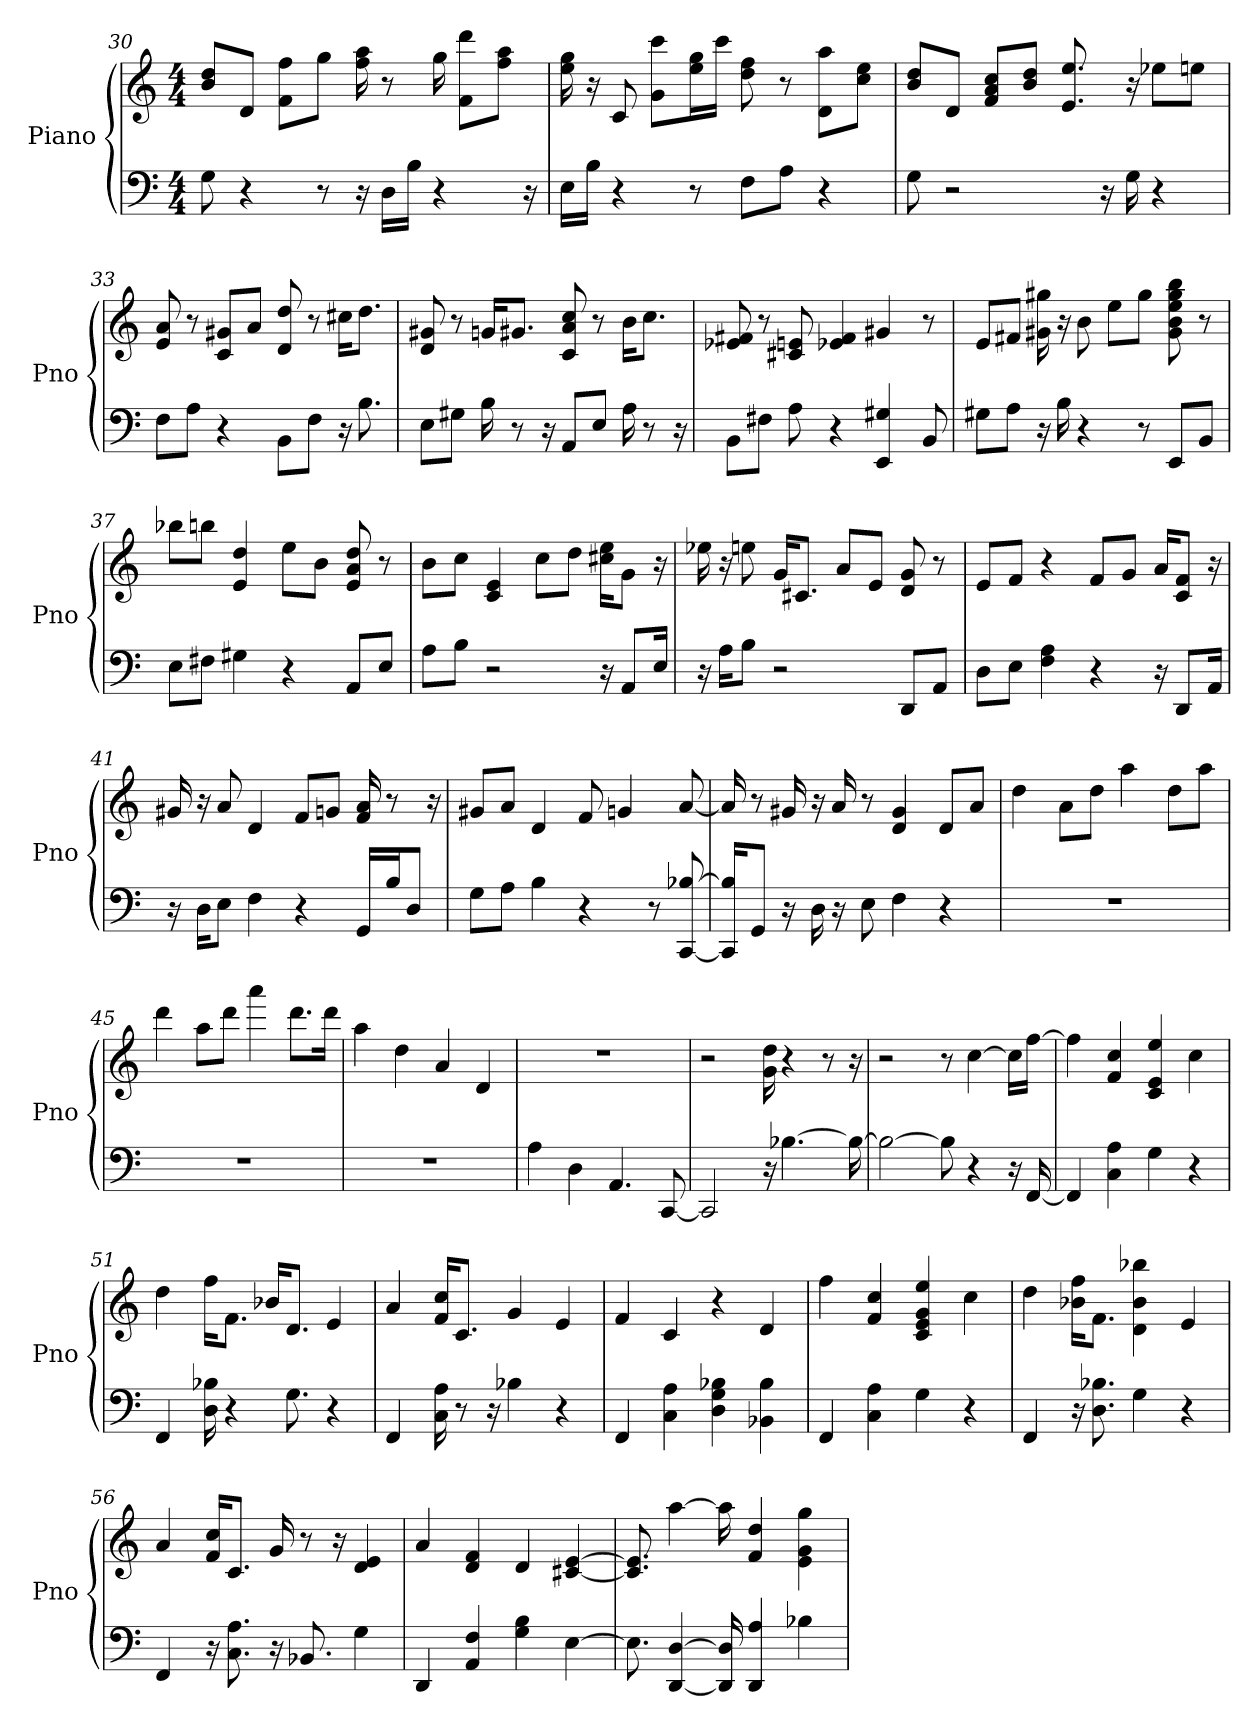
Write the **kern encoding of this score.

**kern	**kern
*part1	*part1
*staff2	*staff1
*I"Piano	*
*I'Pno	*
*clefF4	*clefG2
*k[]	*k[]
*C:	*C:
*M4/4	*M4/4
=30	=30
8G	8dd/ 8b/L
4r	8d/J
.	8ff\ 8f\L
8r	8gg\J
16r	16aa 16ff
16D\LL	8r
16B\JJ	.
4r	16gg
.	8f\ 8ddd\L
.	8aa\ 8ff\J
16r	.
=31	=31
16E\LL	16gg 16ee
16B\JJ	16r
4r	8c
.	8g\ 8ccc\L
8r	16ee\ 16gg\L
.	16ccc\JJ
8F\L	8ff 8dd
8A\J	8r
4r	8aa\ 8d\L
.	8ee\ 8cc\J
=32	=32
8G	8b/ 8dd/L
2r	8d/J
.	8f/ 8cc/ 8a/L
.	8dd/ 8b/J
.	8.ee 8.e
16r	.
16G	16r
4r	8ee-\L
.	8ee\J
=33	=33
8F\L	8a 8e
8A\J	8r
4r	8c/ 8g#/L
.	8a/J
8BB\L	8d 8dd
8F\J	8r
16r	16cc#\KL
8.B	8.dd\J
=34	=34
8E\L	8g# 8d
8G#\J	8r
16B	16g/KL
8r	8.g#/J
16r	.
8AA/L	8cc 8a 8c
8E/J	8r
16A	16b\KL
8r	8.cc\J
16r	.
=35	=35
8BB\L	8e- 8f#
8F#\J	8r
8A	8e 8c#
4r	4e- 4f#
4G# 4EE	4g#
8BB	8r
=36	=36
8G#\L	8e/L
8A\J	8f#/J
16r	16g# 16gg#
16B	16r
4r	8b
.	8ee\L
8r	8gg#\J
8EE/L	8b 8g# 8gg# 8ee 8bb
8BB/J	8r
=37	=37
8E\L	8bb-\L
8F#\J	8bb\J
4G#	4e 4dd
4r	8ee\L
.	8b\J
8AA/L	8e 8dd 8a
8E/J	8r
=38	=38
8A\L	8b\L
8B\J	8cc\J
2r	4e 4c
.	8cc\L
.	8dd\J
16r	16ee\ 16cc#\KL
8AA/L	8g\J
16E/Jk	16r
=39	=39
16r	16ee-
16A\KL	16r
8B\J	8ee
2r	16g/KL
.	8.c#/J
.	8a/L
.	8e/J
8DD/L	8g 8d
8AA/J	8r
=40	=40
8D\L	8e/L
8E\J	8f/J
4F 4A	4r
4r	8f/L
.	8g/J
16r	16a/KL
8DD/L	8f/ 8c/J
16AA/Jk	16r
=41	=41
16r	16g#
16D\KL	16r
8E\J	8a
4F	4d
4r	8f/L
.	8g/J
16GG/LL	16a 16f
16B/J	8r
8D/J	.
.	16r
=42	=42
8G\L	8g#/L
8A\J	8a/J
4B	4d
4r	8f
.	4g
8r	.
[8CC [8B-	[8a
=43	=43
16CC]/ 16B-]/KL	16a]
8GG/J	8r
16r	16g#
16D	16r
16r	16a
8E	8r
4F	4d 4g#
4r	8d/L
.	8a/J
=44	=44
1r	4dd
.	8a\L
.	8dd\J
.	4aa
.	8dd\L
.	8aa\J
=45	=45
1r	4ddd
.	8aa\L
.	8ddd\J
.	4aaa
.	8.ddd\L
.	16ddd\Jk
=46	=46
1r	4aa
.	4dd
.	4a
.	4d
=47	=47
4A	1r
4D	.
4.AA	.
[8CC	.
=48	=48
2CC]	2r
16r	16dd 16g
[4.B-	4r
.	8r
16B-_	16r
=49	=49
2B-_	2r
8B-]	8r
4r	[4cc
16r	16cc\LL]
[16FF	[16ff\JJ
=50	=50
4FF]	4ff]
4C 4A	4f 4cc
4G	4e 4ee 4c
4r	4cc
=51	=51
4FF	4dd
16B- 16D	16ff\KL
4r	8.f\J
.	16b-/KL
8.G	8.d/J
4r	4e
=52	=52
4FF	4a
16C 16A	16cc/ 16f/KL
8r	8.c/J
16r	.
4B-	4g
4r	4e
=53	=53
4FF	4f
4A 4C	4c
4G 4B- 4D	4r
4BB- 4B-	4d
=54	=54
4FF	4ff
4C 4A	4cc 4f
4G	4e 4ee 4g 4c
4r	4cc
=55	=55
4FF	4dd
16r	16ff\ 16b-\KL
8.B- 8.D	8.f\J
4G	4b- 4bb- 4d
4r	4e
=56	=56
4FF	4a
16r	16cc/ 16f/KL
8.A 8.C	8.c/J
16r	16g
8.BB-	8r
.	16r
4G	4d 4e
=57	=57
4DD	4a
4F 4AA	4f 4d
4G 4B	4d
[4E	[4c# [4e
=58	=58
8.E]	8.c#] 8.e]
[4DD [4D	[4aa
16DD] 16D]	16aa]
4DD 4A	4dd 4f
4B-	4gg 4e 4g
=	=
*-	*-
